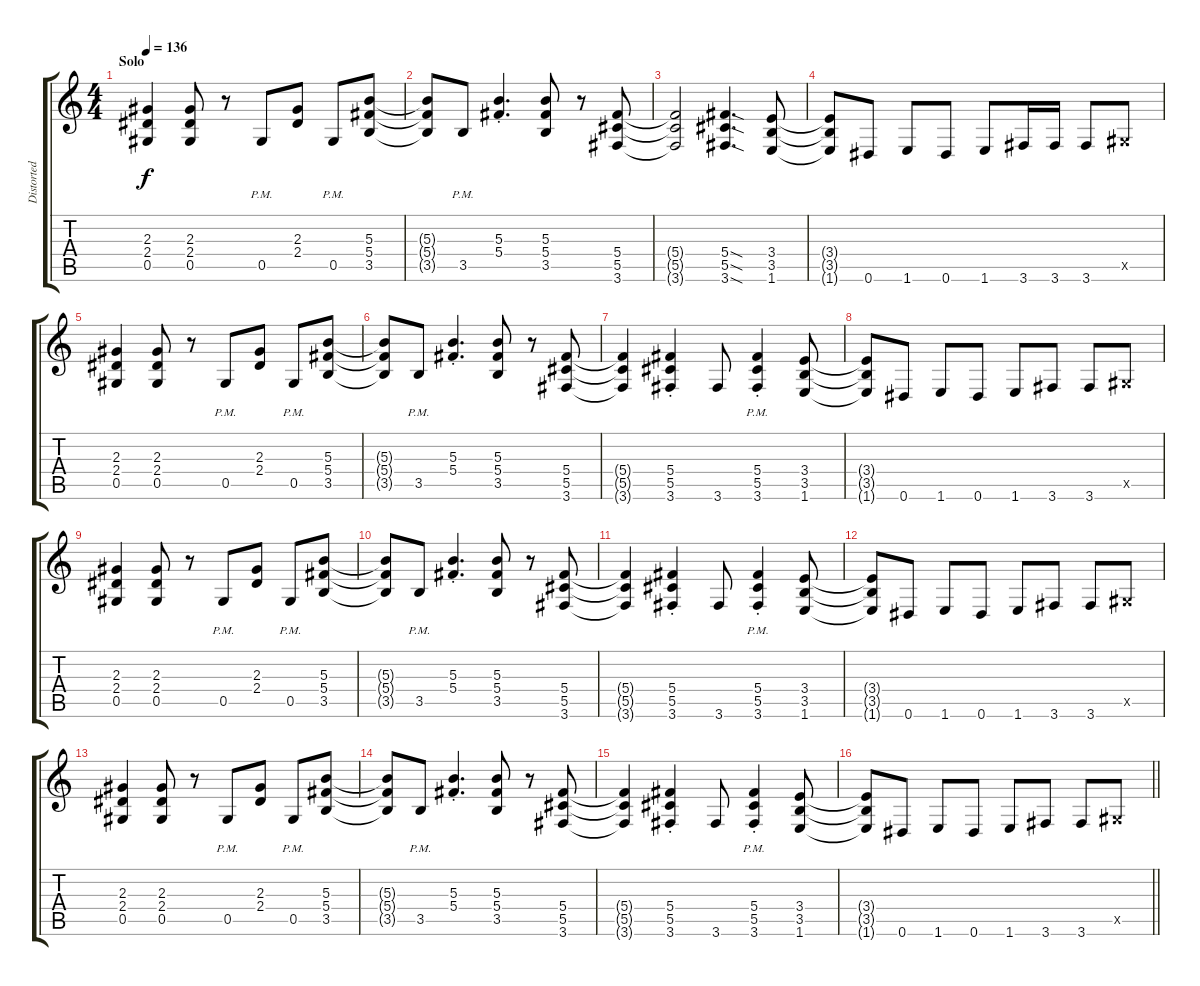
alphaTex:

\track ("Distorted" "Distorted") {instrument distortionguitar}
\staff {score tabs}
\tuning (Eb4 Bb3 Gb3 Db3 Ab2 Eb2) {hide}
\ts (4 4)
\section ("" "Solo")
\tempo 136
\clef g2
\ks c
(2.3 2.4 0.5).4{dy f volume 5} (2.3 2.4 0.5).8 r.8 0.5{pm}.8 (2.3 2.4).8 0.5{pm}.8 (5.3 5.4 3.5).8 |
(5.3{t} 5.4{t} 3.5{t}).8 3.5{pm}.8 (5.3{st} 5.4{st}).4{d} (5.3 5.4 3.5).8 r.8 (5.4 5.5 3.6).8 |
(5.4{t} 5.5{t} 3.6{t}).2 (5.4{sod} 5.5{sod} 3.6{sod}).4{d} (3.4 3.5 1.6).8 |
(3.4{t} 3.5{t} 1.6{t}).8 0.6.8 1.6.8 0.6.8 1.6.8 3.6.16 3.6.16 3.6.8 0.5{x}.8 |
(2.3 2.4 0.5).4 (2.3 2.4 0.5).8 r.8 0.5{pm}.8 (2.3 2.4).8 0.5{pm}.8 (5.3 5.4 3.5).8 |
(5.3{t} 5.4{t} 3.5{t}).8 3.5{pm}.8 (5.3{st} 5.4{st}).4{d} (5.3 5.4 3.5).8 r.8 (5.4 5.5 3.6).8 |
(5.4{t} 5.5{t} 3.6{t}).4 (5.4{st} 5.5{st} 3.6{st}).4 3.6.8 (5.4 5.5{st} 3.6{pm st}).4 (3.4 3.5 1.6).8 |
(3.4{t} 3.5{t} 1.6{t}).8 0.6.8 1.6.8 0.6.8 1.6.8 3.6.8 3.6.8 0.5{x}.8 |
(2.3 2.4 0.5).4 (2.3 2.4 0.5).8 r.8 0.5{pm}.8 (2.3 2.4).8 0.5{pm}.8 (5.3 5.4 3.5).8 |
(5.3{t} 5.4{t} 3.5{t}).8 3.5{pm}.8 (5.3{st} 5.4{st}).4{d} (5.3 5.4 3.5).8 r.8 (5.4 5.5 3.6).8 |
(5.4{t} 5.5{t} 3.6{t}).4 (5.4{st} 5.5{st} 3.6{st}).4 3.6.8 (5.4 5.5{st} 3.6{pm st}).4 (3.4 3.5 1.6).8 |
(3.4{t} 3.5{t} 1.6{t}).8 0.6.8 1.6.8 0.6.8 1.6.8 3.6.8 3.6.8 0.5{x}.8 |
(2.3 2.4 0.5).4 (2.3 2.4 0.5).8 r.8 0.5{pm}.8 (2.3 2.4).8 0.5{pm}.8 (5.3 5.4 3.5).8 |
(5.3{t} 5.4{t} 3.5{t}).8 3.5{pm}.8 (5.3{st} 5.4{st}).4{d} (5.3 5.4 3.5).8 r.8 (5.4 5.5 3.6).8 |
(5.4{t} 5.5{t} 3.6{t}).4 (5.4{st} 5.5{st} 3.6{st}).4 3.6.8 (5.4 5.5{st} 3.6{pm st}).4 (3.4 3.5 1.6).8 |
\barLineRight lightlight
(3.4{t} 3.5{t} 1.6{t}).8 0.6.8 1.6.8 0.6.8 1.6.8 3.6.8 3.6.8 0.5{x}.8{volume 8}
